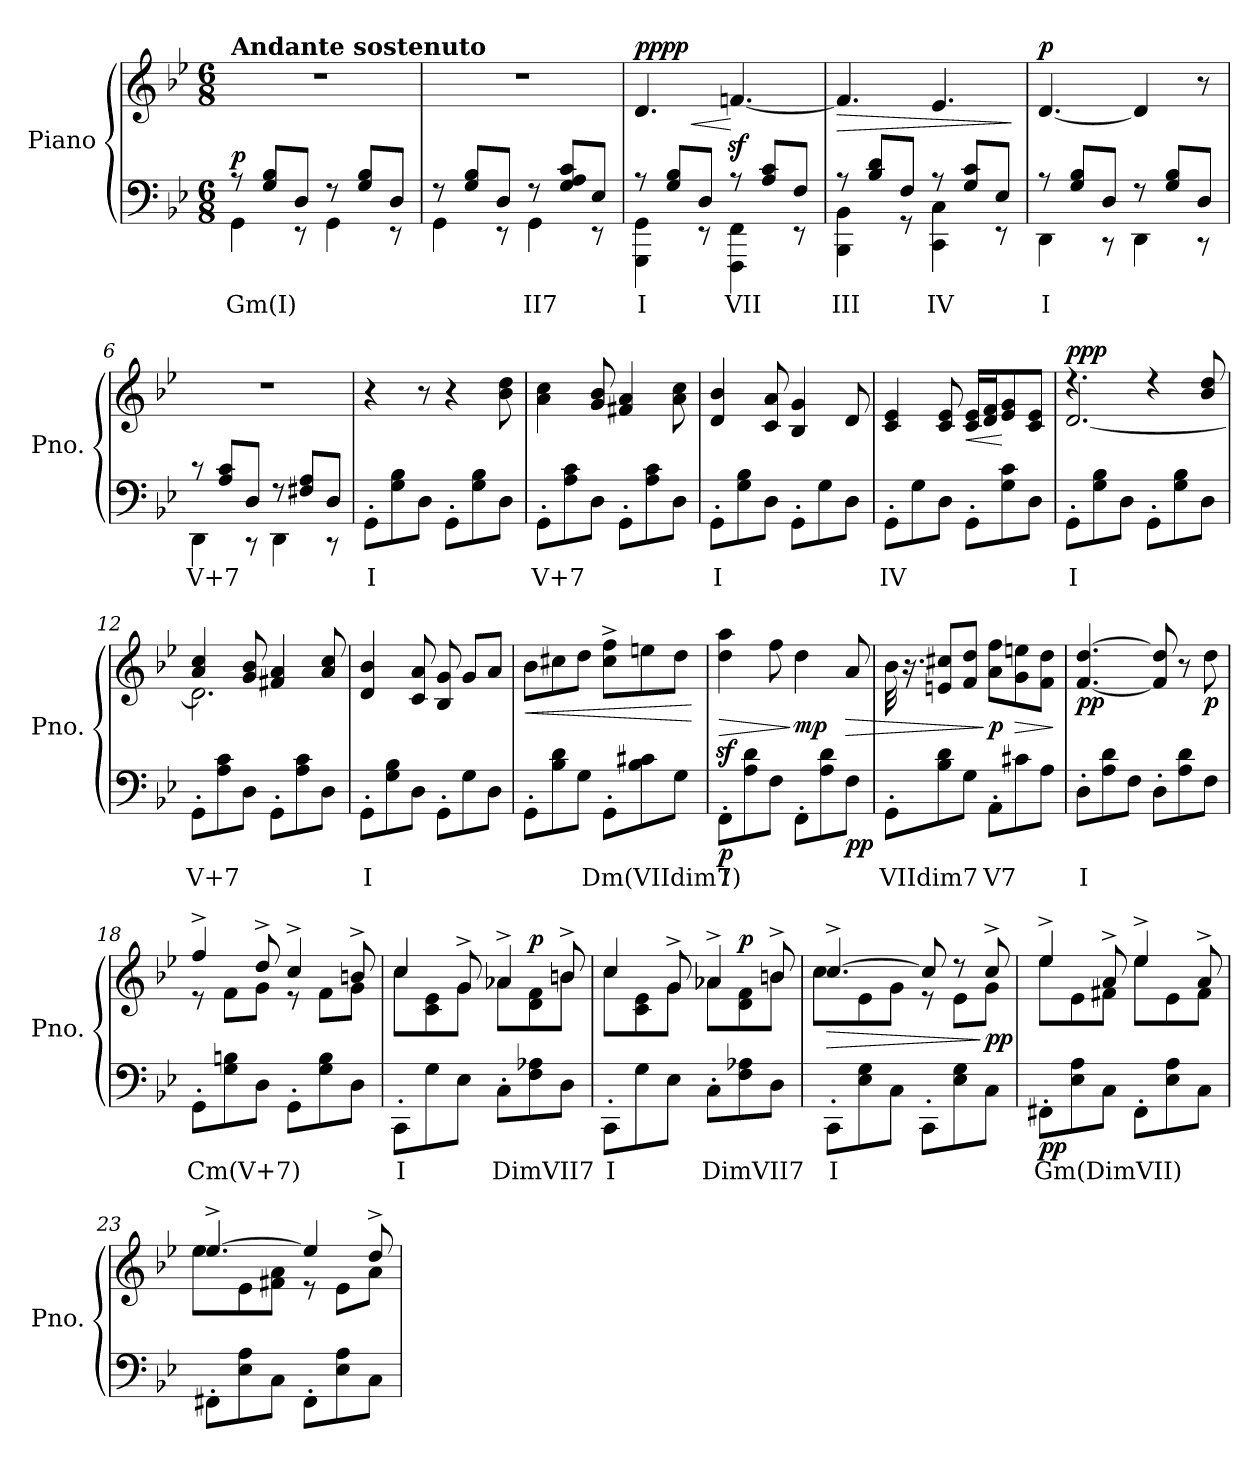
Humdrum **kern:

**kern	**text	**kern	**dynam
*part1	*part1	*part1	*part1
*staff2	*staff2	*staff1	*staff1/2
*I"Piano	*	*	*
*I'Pno.	*	*	*
*clefF4	*	*clefG2	*
*k[b-e-]	*	*k[b-e-]	*
*M6/8	*	*M6/8	*
=1	=1	=1	=1
*^	*	*	*
!	!	!	!LO:TX:a:B:t=Andante sostenuto	!
!	!	!LO:LY:b	!	!LO:DY:a=2
8r	4GG\	Gm(I)	2.r	p
8G/ 8B-/L	.	.	.	.
8D/J	8r	.	.	.
8r	4GG\	.	.	.
8G/ 8B-/L	.	.	.	.
8D/J	8r	.	.	.
=2	=2	=2	=2	=2
*	*	*	*MM80	*
8r	4GG\	.	2.r	.
8G/ 8B-/L	.	.	.	.
8D/J	8r	.	.	.
!	!	!LO:LY:b	!	!
8r	4GG\	II7	.	.
8G/ 8A/ 8c/L	.	.	.	.
8E-/J	8r	.	.	.
=3	=3	=3	=3	=3
!	!	!LO:LY:b	!	!LO:HP:b
!	!	!	!	!LO:DY:n=1:b=2
!	!	!	!	!LO:DY:n=2:a
8r	4GGG\ 4GG\	I	4.d/	< pp pp
8G/ 8B-/L	.	.	.	.
8D/J	8r	.	.	.
!	!	!LO:LY:b	!	!
8r	4FFF\ 4FF\	VII	[4.fnz>/	[
8A/ 8c/L	.	.	.	.
8F/J	8r	.	.	.
=4	=4	=4	=4	=4
!	!	!LO:LY:b	!	!LO:HP:b
8r	4BBB-\ 4BB-\	III	4.f/]	>
8B-/ 8d/L	.	.	.	.
8F/J	8r	.	.	.
!	!	!LO:LY:b	!	!
8r	4CC\ 4C\	IV	4.e-/	.
8G/ 8c/L	.	.	.	.
8E-/J	8r	.	.	.
*v	*v	*	*	*
.	.	.	]
=5	=5	=5	=5
*^	*	*	*
!	!	!LO:LY:b	!	!LO:DY:a
8r	4DD\	I	[4.d/	p
8G/ 8B-/L	.	.	.	.
8D/J	8r	.	.	.
8r	4DD\	.	4d/]	.
8G/ 8B-/L	.	.	.	.
8D/J	8r	.	8r	.
!!LO:LB:g=z
=6	=6	=6	=6	=6
*	*	*	*MM74	*
!	!	!LO:LY:b	!	!
8r	4DD\	V+7	2.r	.
8A/ 8c/L	.	.	.	.
8D/J	8r	.	.	.
8r	4DD\	.	.	.
8F#X/ 8A/L	.	.	.	.
8D/J	8r	.	.	.
*v	*v	*	*	*
=7	=7	=7	=7
*	*	*MM80	*
*^	*	*	*
!	!	!LO:LY:b	!	!
*v	*v	*	*	*
8GG'\L	I	4r	.
8G\ 8B-\	.	.	.
8D\J	.	8r	.
8GG'\L	.	4r	.
8G\ 8B-\	.	.	.
8D\J	.	8b-\ 8dd\	.
=8	=8	=8	=8
!	!LO:LY:b	!	!
8GG'\L	V+7	4a\ 4cc\	.
8A\ 8c\	.	.	.
8D\J	.	8g/ 8b-/	.
8GG'\L	.	4f#X/ 4a/	.
8A\ 8c\	.	.	.
8D\J	.	8a\ 8cc\	.
=9	=9	=9	=9
!	!LO:LY:b	!	!
8GG'\L	I	4d/ 4b-/	.
8G\ 8B-\	.	.	.
8D\J	.	8c/ 8a/	.
8GG'\L	.	4B-/ 4g/	.
8G\	.	.	.
8D\J	.	8d/	.
=10	=10	=10	=10
!	!LO:LY:b	!	!
8GG'\L	IV	4c/ 4e-/	.
8G\	.	.	.
8D\J	.	8c/ 8e-/	.
!	!	!	!LO:HP:b
8GG'\L	.	16c/ 16e-/LL	<
.	.	16d/ 16f/J	.
!	!	!	!LO:DY:n=1:b=2
!	!	!	!LO:DY:n=2:a
8G\ 8c\	.	8e-/ 8g/	[ p mp
8D\J	.	8c/ 8e-/J	.
!!LO:LB:g=z
=11	=11	=11	=11
*	*	*MM74	*
!	!LO:LY:b	!	!LO:DY:b=2
*	*	*^	*
!	!	!	!	!LO:DY:n=1:a
8GG'\L	I	4.r	[2.d/	pp p
8G\ 8B-\	.	.	.	.
8D\J	.	.	.	.
8GG'\L	.	4r	.	.
8G\ 8B-\	.	.	.	.
*	*	*MM80	*	*
8D\J	.	8b-/ 8dd/	.	.
=12	=12	=12	=12	=12
!	!LO:LY:b	!	!	!
8GG'\L	V+7	4a/ 4cc/	2.d\]	.
8A\ 8c\	.	.	.	.
8D\J	.	8g/ 8b-/	.	.
8GG'\L	.	4f#X/ 4a/	.	.
8A\ 8c\	.	.	.	.
8D\J	.	8a/ 8cc/	.	.
*	*	*v	*v	*
=13	=13	=13	=13
!	!LO:LY:b	!	!
8GG'\L	I	4d/ 4b-/	.
8G\ 8B-\	.	.	.
8D\J	.	8c/ 8a/	.
8GG'\L	.	8B-/ 8g/	.
8G\	.	8g/L	.
8D\J	.	8a/J	.
=14	=14	=14	=14
!	!	!	!LO:HP:b
8GG'\L	.	8b-\L	<
8B-\ 8d\	.	8cc#X\	.
8G\J	.	8dd\J	.
!	!LO:LY:b	!	!
8GG'\L	Dm(VIIdim7)	8cc#\^ 8ff\^L	.
*	*	*MM74	*
8B-\ 8c#X\	.	8een\	.
8G\J	.	8dd\J	.
.	.	.	[
=15	=15	=15	=15
!	!LO:LY:b	!	!LO:HP:b
!	!	!	!LO:DY:n=1:b=2
8FF'\L	I	4dd\z< 4aa\z<	> p
8A\ 8d\	.	.	.
8F\J	.	8ff\	.
!	!	!	!LO:DY:n=2:b
8FF'\L	.	4dd\	] mp
8A\ 8d\	.	.	.
!	!	!	!LO:HP:b
!	!	!	!LO:DY:n=3:b=2
8F\J	.	8a/	> pp
!!LO:LB:g=z
=16	=16	=16	=16
!	!LO:LY:b	!	!
8GG'\L	VIIdim7	32b-\	.
.	.	16.r	.
8B-\ 8d\	.	8en/ 8cc#X/L	.
8G\J	.	8f/ 8dd/J	.
!	!LO:LY:b	!	!LO:DY:n=1:b
8AA'\L	V7	8a\ 8ff\L	] p
!	!	!	!LO:HP:b
8c#X\	.	8g\ 8een\	>
8A\J	.	8f\ 8dd\J	.
.	.	.	]
=17	=17	=17	=17
*	*	*MM66	*
!	!LO:LY:b	!	!LO:DY:b
8D'\L	I	[4.f/ [4.dd/	pp
8A\ 8d\	.	.	.
8F\J	.	.	.
8D'\L	.	8f/] 8dd/]	.
8A\ 8d\	.	8r	.
*	*	*MM80	*
!	!	!	!LO:DY:b
8F\J	.	8dd\	p
=18	=18	=18	=18
!	!LO:LY:b	!	!
*	*	*^	*
8GG'\L	Cm(V+7)	4ff^/	8r	.
8G\ 8Bn\	.	.	8f\L	.
8D\J	.	8dd^/	8g\J	.
8GG'\L	.	4cc^/	8r	.
8G\ 8B\	.	.	8f\L	.
8D\J	.	8bn^/	8g\J	.
=19	=19	=19	=19	=19
!	!LO:LY:b	!	!	!
8CC'\L	I	4cc/	8cc\L	.
8G\	.	.	8c\ 8e-\	.
8E-\J	.	8g^/	8g\J	.
!	!LO:LY:b	!	!	!
8C'\L	DimVII7	4a-X^/	8a-\L	.
!	!	!	!	!LO:DY:a
8F\ 8A-X\	.	.	8d\ 8f\	p
8D\J	.	8bn^/	8b\J	.
=20	=20	=20	=20	=20
!	!LO:LY:b	!	!	!
8CC'\L	I	4cc/	8cc\L	.
8G\	.	.	8c\ 8e-\	.
8E-\J	.	8g^/	8g\J	.
!	!LO:LY:b	!	!	!
8C'\L	DimVII7	4a-X^/	8a-\L	.
!	!	!	!	!LO:DY:a
8F\ 8A-X\	.	.	8d\ 8f\	p
8D\J	.	8bn^/	8b\J	.
!!LO:PB:g=z	!!
=21	=21	=21	=21	=21
*	*	*MM74	*	*
!	!LO:LY:b	!	!	!LO:HP:b
8CC'\L	I	[4.cc^/	8cc\L	>
8E-\ 8G\	.	.	8e-\	.
8C\J	.	.	8g\J	.
8CC'\L	.	8cc/]	8r	.
8E-\ 8G\	.	8r	8e-\L	.
*	*	*MM80	*	*
!	!	!	!	!LO:DY:n=1:b
8C\J	.	8cc^/	8g\J	] pp
=22	=22	=22	=22	=22
!	!LO:LY:b	!	!	!LO:DY:b=2
8FF#X'\L	Gm(DimVII)	4ee-^/	8ee-\L	pp
8E-\ 8A\	.	.	8e-\	.
8C\J	.	8a^/	8f#X\J	.
8FF#'\L	.	4ee-^/	8ee-\L	.
8E-\ 8A\	.	.	8e-\	.
8C\J	.	8a^/	8f#\J	.
=23	=23	=23	=23	=23
8FF#X'\L	.	[4.ee-^/	8ee-\L	.
8E-\ 8A\	.	.	8e-\	.
8C\J	.	.	8f#X\ 8a\J	.
8FF#'\L	.	4ee-/]	8r	.
8E-\ 8A\	.	.	8e-\L	.
*	*	*MM74	*	*
8C\J	.	8dd^/	8a\J	.
*	*	*v	*v	*
=	=	=	=
*-	*-	*-	*-
